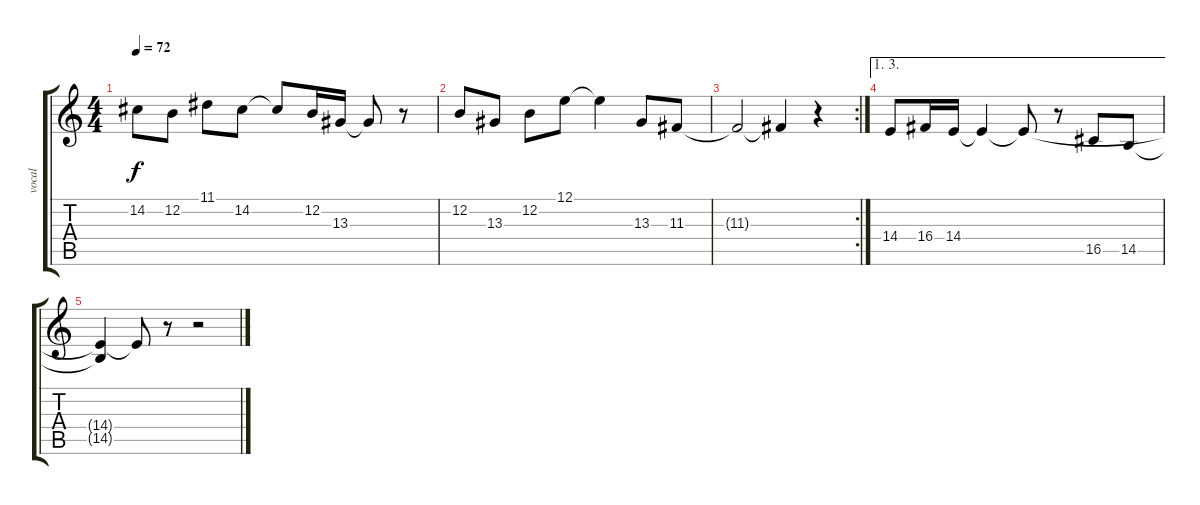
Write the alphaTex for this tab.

\track ("vocal" "vocal") {instrument lead6voice}
\staff {score tabs}
\tuning (E4 B3 G3 D3 A2 E2) {hide}
\ts (4 4)
\tempo 72
\clef g2
\ks c
14.2.8{dy f} 12.2.8 11.1.8 14.2.8 14.2{t}.8 12.2.16 13.3.16 13.3{t}.8 r.8 |
12.2.8 13.3.8 12.2.8 12.1.8 12.1{t}.4 13.3.8 11.3.8 |
\rc 2
11.3{t}.2 11.3{t}.4 r.4 |
\ae (1 3)
14.4.8 16.4.16 14.4.16 14.4{t}.4 14.4{t}.8 r.8 16.5.8 14.5.8 |
(14.4{t} 14.5{t}).4 14.4{t}.8 r.8 r.2
